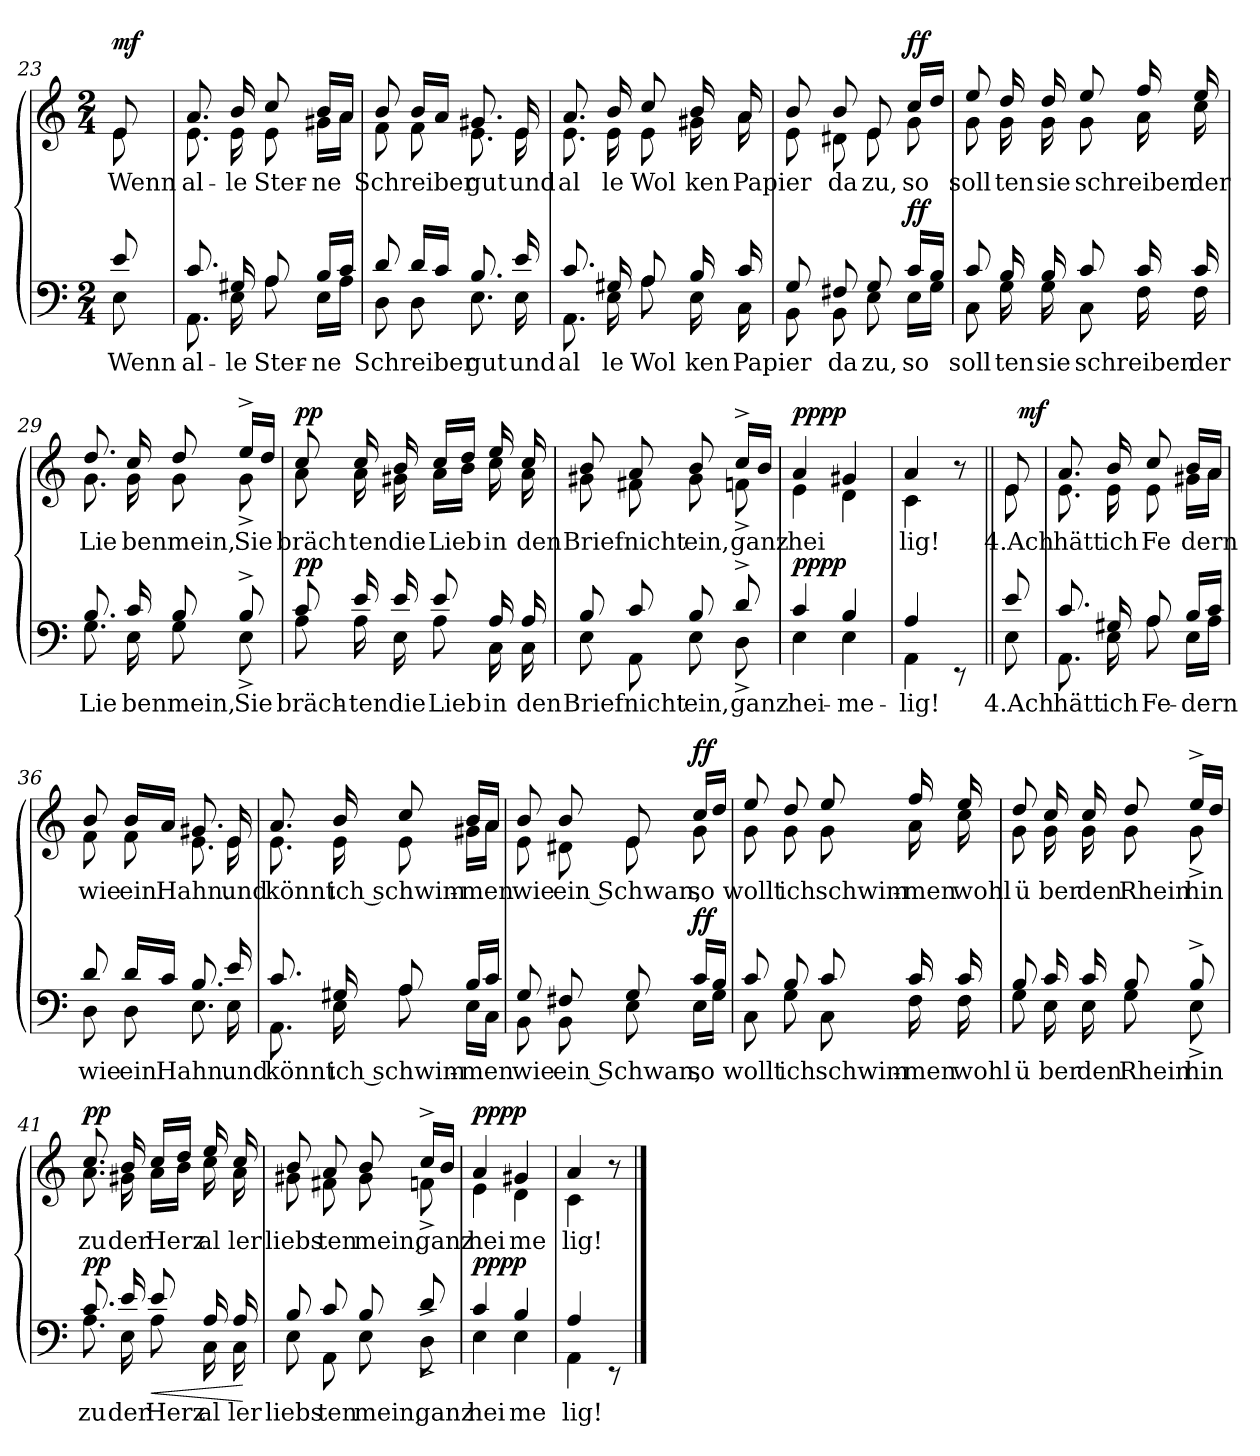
**kern	**text	**dynam	**kern	**text	**dynam
*part2	*part2	*part2	*part1	*part1	*part1
*staff2	*staff2	*staff2	*staff1	*staff1	*staff1
*clefF4	*	*	*clefG2	*	*
*k[]	*	*	*k[]	*	*
*C:	*	*	*C:	*	*
*M2/4	*	*	*M2/4	*	*
=23	=23	=23	=23	=23	=23
!	!LO:LY:b	!LO:DY:a	!	!LO:LY:b	!
*^	*	*	*^	*	*
!	!	!	!LO:DY:n=1:b	!	!	!	!LO:DY:b
8e/	8E\	Wenn	mf mf	8e/	8e\	Wenn	mf
=24	=24	=24	=24	=24	=24	=24	=24
!	!	!LO:LY:b	!	!	!	!LO:LY:b	!
8.AA\	8.c/	al-	.	8.a/	8.e\	al-	.
!	!	!LO:LY:b	!	!	!	!LO:LY:b	!
16G#X/	16E\	-le	.	16b/	16e\	-le	.
!	!	!LO:LY:b	!	!	!	!LO:LY:b	!
8A\	8A/	Ster-	.	8cc/	8e\	Ster-	.
!	!	!LO:LY:b	!	!	!	!LO:LY:b	!
16E\LL	16B/LL	-ne	.	16b/LL	16g#X\LL	-ne	.
16A\JJ	16c/JJ	.	.	16a/JJ	16a\JJ	.	.
!!LO:PB:g=z	!!
=25	=25	=25	=25	=25	=25	=25	=25
!	!	!LO:LY:b	!	!	!	!LO:LY:b	!
8d/	8D\	Schreiber	.	8b/	8f\	Schreiber	.
16d/LL	8D\	.	.	8f\	16b/LL	.	.
16c/JJ	.	.	.	.	16a/JJ	.	.
!	!	!LO:LY:b	!	!	!	!LO:LY:b	!
8.B/	8.E\	gut	.	8.g#X/	8.e\	gut	.
!	!	!LO:LY:b	!	!	!	!LO:LY:b	!
16e/	16E\	und	.	16e/	16e\	und	.
=26	=26	=26	=26	=26	=26	=26	=26
!	!	!LO:LY:b	!	!	!	!LO:LY:b	!
8.c/	8.AA\	al	.	8.a/	8.e\	al	.
!	!	!LO:LY:b	!	!	!	!LO:LY:b	!
16G#X/	16E\	le	.	16b/	16e\	le	.
!	!	!LO:LY:b	!	!	!	!LO:LY:b	!
8A/	8A\	Wol	.	8cc/	8e\	Wol	.
!	!	!LO:LY:b	!	!	!	!LO:LY:b	!
16B/	16E\	ken	.	16b/	16g#X\	ken	.
!	!	!LO:LY:b	!	!	!	!LO:LY:b	!
16c/	16C\	Papier	.	16a/	16a\	Papier	.
=27	=27	=27	=27	=27	=27	=27	=27
8G/	8BB\	.	.	8b/	8e\	.	.
!	!	!LO:LY:b	!	!	!	!LO:LY:b	!
8F#X/	8BB\	da	.	8b/	8d#X\	da	.
!	!	!LO:LY:b	!	!	!	!LO:LY:b	!
8E\	8G/	zu,	.	8e/	8e\	zu,	.
!	!	!LO:LY:b	!LO:DY:a	!	!	!LO:LY:b	!
!	!	!	!LO:DY:n=1:b	!	!	!	!LO:DY:b
!	!	!	!	!	!	!	!LO:DY:n=1:a
16c/LL	16E\LL	so	f f	16cc/LL	8g\	so	f f
16B/JJ	16G\JJ	.	.	16dd/JJ	.	.	.
=28	=28	=28	=28	=28	=28	=28	=28
!	!	!LO:LY:b	!	!	!	!LO:LY:b	!
8c/	8C\	soll	.	8ee/	8g\	soll	.
!	!	!LO:LY:b	!	!	!	!LO:LY:b	!
16B/	16G\	ten	.	16dd/	16g\	ten	.
!	!	!LO:LY:b	!	!	!	!LO:LY:b	!
16B/	16G\	sie	.	16dd/	16g\	sie	.
!	!	!LO:LY:b	!	!	!	!LO:LY:b	!
8c/	8C\	schreiben	.	8ee/	8g\	schreiben	.
16c/	16F\	.	.	16ff/	16a\	.	.
!	!	!LO:LY:b	!	!	!	!LO:LY:b	!
16c/	16F\	der	.	16ee/	16cc\	der	.
=29	=29	=29	=29	=29	=29	=29	=29
!	!	!LO:LY:b	!	!	!	!LO:LY:b	!
8.B/	8.G\	Lie	.	8.dd/	8.g\	Lie	.
!	!	!LO:LY:b	!	!	!	!LO:LY:b	!
16c/	16E\	ben	.	16cc/	16g\	ben	.
!	!	!LO:LY:b	!	!	!	!LO:LY:b	!
8B/	8G\	mein,	.	8dd/	8g\	mein,	.
!	!	!LO:LY:b	!	!	!	!LO:LY:b	!
8B^>/	8E^<\	Sie	.	16ee^>/LL	8g^<\	Sie	.
.	.	.	.	16dd/JJ	.	.	.
!!LO:LB:g=z	!!
=30	=30	=30	=30	=30	=30	=30	=30
!	!	!LO:LY:b	!LO:DY:a	!	!	!LO:LY:b	!
!	!	!	!LO:DY:n=1:b	!	!	!	!LO:DY:a
!	!	!	!	!	!	!	!LO:DY:n=1:b
8c/	8A\	bräch-	p p	8cc/	8a\	bräch	p p
!	!	!LO:LY:b	!	!	!	!LO:LY:b	!
16e/	16A\	-ten	.	16cc/	16a\	ten	.
!	!	!LO:LY:b	!	!	!	!LO:LY:b	!
16e/	16E\	die	.	16b/	16g#X\	die	.
!	!	!LO:LY:b	!	!	!	!LO:LY:b	!
8e/	8A\	Lieb	.	16cc/LL	16a\LL	Lieb	.
.	.	.	.	16dd/JJ	16b\JJ	.	.
!	!	!LO:LY:b	!	!	!	!LO:LY:b	!
16A/	16C\	in	.	16ee/	16cc\	in	.
!	!	!LO:LY:b	!	!	!	!LO:LY:b	!
16A/	16C\	den	.	16cc/	16a\	den	.
=31	=31	=31	=31	=31	=31	=31	=31
!	!	!LO:LY:b	!	!	!	!LO:LY:b	!
8B/	8E\	Brief	.	8b/	8g#X\	Brief	.
!	!	!LO:LY:b	!	!	!	!LO:LY:b	!
8c/	8AA\	nicht	.	8a/	8f#X\	nicht	.
!	!	!LO:LY:b	!	!	!	!LO:LY:b	!
8B/	8E\	ein,	.	8b/	8g#\	ein,	.
!	!	!LO:LY:b	!	!	!	!LO:LY:b	!
8d^>/	8D^<\	ganz	.	16cc^>/LL	8fn^<\	ganz	.
.	.	.	.	16b/JJ	.	.	.
=32	=32	=32	=32	=32	=32	=32	=32
!	!	!LO:LY:b	!LO:DY:a	!	!	!LO:LY:b	!
!	!	!	!LO:DY:n=1:b	!	!	!	!LO:DY:a
!	!	!	!	!	!	!	!LO:DY:n=1:b
4c/	4E\	hei-	pp pp	4a/	4e\	hei	pp pp
!	!	!LO:LY:b	!	!	!	!LO:LY:b	!
4B/	4E\	-me-	.	4g#X/	4d\	.	.
=33	=33	=33	=33	=33	=33	=33	=33
!	!	!LO:LY:b	!	!	!	!LO:LY:b	!
4AA\	4A/	-lig!	.	4c\	4a/	lig!	.
8ryy	8rEE	.	.	8ryy	8ra	.	.
=34||	=34||	=34||	=34||	=34||	=34||	=34||	=34||
!	!	!LO:LY:b:rj	!	!	!	!LO:LY:b:rj	!
*	*^	*	*	*	*^	*	*
8e/	8E\	32ryy	4.Ach	.	8e/	8e\	32ryy	4.Ach	.
!	!	!	!	!LO:DY:b	!	!	!	!	!
!	!	!	!	!LO:DY:n=1:a	!	!	!	!	!LO:DY:b
.	.	16.ryy	.	mf mf	.	.	16.ryy	.	mf
=35	=35	=35	=35	=35	=35	=35	=35	=35	=35
!	!	!	!LO:LY:b	!	!	!	!	!LO:LY:b	!
*	*v	*v	*	*	*	*	*	*	*
*	*	*	*	*	*v	*v	*	*
8.c/	8.AA\	hätt	.	8.a/	8.e\	hätt	.
!	!	!LO:LY:b	!	!	!	!LO:LY:b	!
16G#X/	16E\	ich	.	16b/	16e\	ich	.
!	!	!LO:LY:b	!	!	!	!LO:LY:b	!
8A/	8A\	Fe-	.	8cc/	8e\	Fe	.
!	!	!LO:LY:b	!	!	!	!LO:LY:b	!
16B/LL	16E\LL	-dern	.	16b/LL	16g#X\LL	dern	.
16c/JJ	16A\JJ	.	.	16a/JJ	16a\JJ	.	.
!!LO:LB:g=z	!!
=36	=36	=36	=36	=36	=36	=36	=36
!	!	!LO:LY:b	!	!	!	!LO:LY:b	!
8d/	8D\	wie	.	8b/	8f\	wie	.
!	!	!LO:LY:b	!	!	!	!LO:LY:b	!
16d/LL	8D\	ein	.	8f\	16b/LL	ein	.
!	!	!LO:LY:b	!	!	!	!LO:LY:b	!
16c/JJ	.	Hahn.	.	.	16a/JJ	Hahn.	.
8.B/	8.E\	.	.	8.g#X/	8.e\	.	.
!	!	!LO:LY:b	!	!	!	!LO:LY:b	!
16e/	16E\	und	.	16e/	16e\	und	.
=37	=37	=37	=37	=37	=37	=37	=37
!	!	!LO:LY:b	!	!	!	!LO:LY:b	!
8.c/	8.AA\	könnt	.	8.a/	8.e\	könnt	.
!	!	!LO:LY:b	!	!	!	!LO:LY:b	!
16G#X/	16E\	ich schwim-	.	16b/	16e\	ich schwim-	.
8A/	8A\	.	.	8cc/	8e\	.	.
!	!	!LO:LY:b	!	!	!	!LO:LY:b	!
16B/LL	16E\LL	-men	.	16b/LL	16g#X\LL	-men	.
16c/JJ	16C\JJ	.	.	16a/JJ	16a\JJ	.	.
=38	=38	=38	=38	=38	=38	=38	=38
!	!	!LO:LY:b	!	!	!	!LO:LY:b	!
8G/	8BB\	wie	.	8b/	8e\	wie	.
!	!	!LO:LY:b	!	!	!	!LO:LY:b	!
8F#X/	8BB\	ein Schwan,	.	8b/	8d#X\	ein Schwan,	.
8G/	8E\	.	.	8e/	8e\	.	.
!	!	!LO:LY:b	!LO:DY:a	!	!	!LO:LY:b	!
!	!	!	!LO:DY:n=1:b	!	!	!	!LO:DY:b
!	!	!	!	!	!	!	!LO:DY:n=1:a
16c/LL	16E\LL	so	f f	8g\	16cc/LL	so	f f
16B/JJ	16G\JJ	.	.	.	16dd/JJ	.	.
=39	=39	=39	=39	=39	=39	=39	=39
!	!	!LO:LY:b	!	!	!	!LO:LY:b	!
8c/	8C\	wollt	.	8ee/	8g\	wollt	.
!	!	!LO:LY:b	!	!	!	!LO:LY:b	!
8B/	8G\	ich	.	8dd/	8g\	ich	.
!	!	!LO:LY:b	!	!	!	!LO:LY:b	!
8c/	8C\	schwim-	.	8ee/	8g\	schwim-	.
!	!	!LO:LY:b	!	!	!	!LO:LY:b	!
16c/	16F\	-men	.	16ff/	16a\	-men	.
!	!	!LO:LY:b	!	!	!	!LO:LY:b	!
16c/	16F\	wohl	.	16ee/	16cc\	wohl	.
!!LO:LB:g=z	!!
=40	=40	=40	=40	=40	=40	=40	=40
!	!	!LO:LY:b	!	!	!	!LO:LY:b	!
8B/	8G\	ü	.	8dd/	8g\	ü	.
!	!	!LO:LY:b	!	!	!	!LO:LY:b	!
16c/	16E\	ber	.	16cc/	16g\	ber	.
!	!	!LO:LY:b	!	!	!	!LO:LY:b	!
16c/	16E\	den	.	16cc/	16g\	den	.
!	!	!LO:LY:b	!	!	!	!LO:LY:b	!
8B/	8G\	Rhein	.	8dd/	8g\	Rhein	.
!	!	!LO:LY:b	!	!	!	!LO:LY:b	!
8B^>/	8E^<\	hin	.	16ee^>/LL	8g^<\	hin	.
.	.	.	.	16dd/JJ	.	.	.
=41	=41	=41	=41	=41	=41	=41	=41
!	!	!LO:LY:b	!LO:DY:a	!	!	!LO:LY:b	!
!	!	!	!LO:DY:n=1:b	!	!	!	!LO:DY:a
!	!	!	!	!	!	!	!LO:DY:n=1:b
8.c/	8.A\	zu	p p	8.cc/	8.a\	zu	p p
!	!	!LO:LY:b	!	!	!	!LO:LY:b	!
16e/	16E\	der	.	16b/	16g#X\	der	.
!	!	!LO:LY:b	!LO:HP:b	!	!	!LO:LY:b	!
8e/	8A\	Herz	<	16cc/LL	16a\LL	Herz	.
.	.	.	.	16dd/JJ	16b\JJ	.	.
!	!	!LO:LY:b	!	!	!	!LO:LY:b	!
16A/	16C\	al	.	16ee/	16cc\	al	.
!	!	!LO:LY:b	!	!	!	!LO:LY:b	!
16A/	16C\	ler	.	16cc/	16a\	ler	.
*v	*v	*	*	*	*	*	*
*	*	*	*v	*v	*	*
.	.	[	.	.	.
=42	=42	=42	=42	=42	=42
!	!LO:LY:b	!	!	!LO:LY:b	!
*^	*	*	*^	*	*
8B/	8E\	liebs	.	8b/	8g#X\	liebs	.
!	!	!LO:LY:b	!	!	!	!LO:LY:b	!
8AA\	8c/	ten	.	8a/	8f#X\	ten	.
!	!	!LO:LY:b	!	!	!	!LO:LY:b	!
8B/	8E\	mein,	.	8b/	8g#\	mein,	.
!	!	!LO:LY:b	!	!	!	!LO:LY:b	!
8D^<\	8d^>/	ganz	.	16cc^>/LL	8fn^<\	ganz	.
.	.	.	.	16b/JJ	.	.	.
=43	=43	=43	=43	=43	=43	=43	=43
!	!	!LO:LY:b	!LO:DY:a	!	!	!LO:LY:b	!
!	!	!	!LO:DY:n=1:b	!	!	!	!LO:DY:a
!	!	!	!	!	!	!	!LO:DY:n=1:b
4c/	4E\	hei	pp pp	4a/	4e\	hei	pp pp
!	!	!LO:LY:b	!	!	!	!LO:LY:b	!
4B/	4E\	me	.	4g#X/	4d\	me	.
=44	=44	=44	=44	=44	=44	=44	=44
!	!	!LO:LY:b	!	!	!	!LO:LY:b	!
4AA\	4A/	lig!	.	4c\	4a/	lig!	.
8ryy	8rEE	.	.	8ryy	8ra	.	.
*v	*v	*	*	*	*	*	*
*	*	*	*v	*v	*	*
==	==	==	==	==	==
*-	*-	*-	*-	*-	*-
